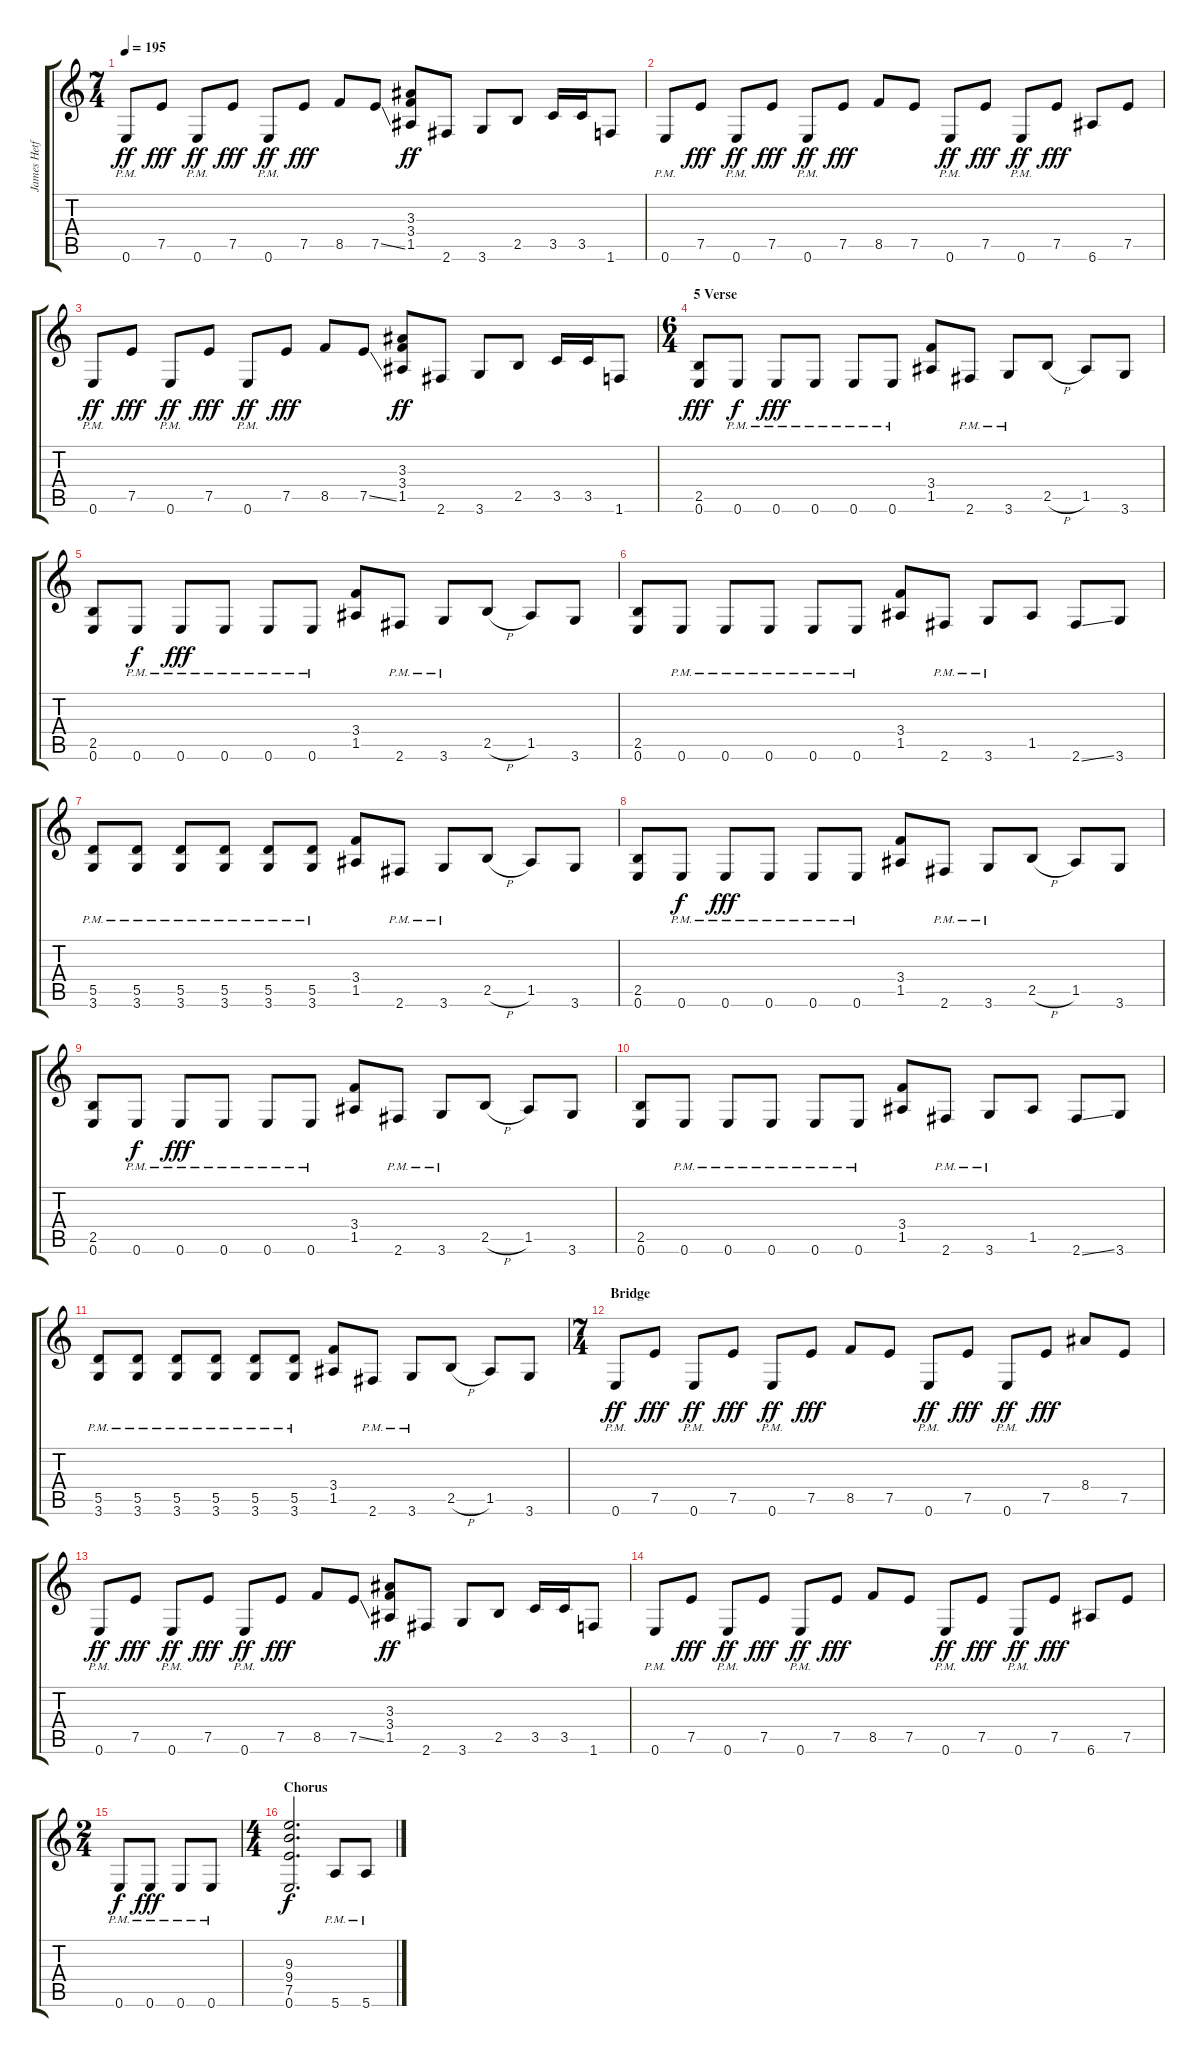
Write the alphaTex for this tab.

\track ("James Hetfield (Guitar I)" "James Hetf") {instrument distortionguitar}
\staff {score tabs}
\tuning (E4 B3 G3 D3 A2 E2) {hide}
\ts (7 4)
\tempo 195
\clef g2
\ks c
0.6{pm}.8{dy ff} 7.5.8{dy fff} 0.6{pm}.8{dy ff} 7.5.8{dy fff} 0.6{pm}.8{dy ff} 7.5.8{dy fff} 8.5.8 7.5{ss}.8 (3.3 3.4 1.5).8{dy ff} 2.6.8 3.6.8 2.5.8 3.5.16 3.5.16 1.6.8 |
0.6{pm}.8 7.5.8{dy fff} 0.6{pm}.8{dy ff} 7.5.8{dy fff} 0.6{pm}.8{dy ff} 7.5.8{dy fff} 8.5.8 7.5.8 0.6{pm}.8{dy ff} 7.5.8{dy fff} 0.6{pm}.8{dy ff} 7.5.8{dy fff} 6.6.8 7.5.8 |
0.6{pm}.8{dy ff} 7.5.8{dy fff} 0.6{pm}.8{dy ff} 7.5.8{dy fff} 0.6{pm}.8{dy ff} 7.5.8{dy fff} 8.5.8 7.5{ss}.8 (3.3 3.4 1.5).8{dy ff} 2.6.8 3.6.8 2.5.8 3.5.16 3.5.16 1.6.8 |
\ts (6 4)
\section ("" "5 Verse")
(2.5 0.6).8{dy fff} 0.6{pm}.8{dy f} 0.6{pm}.8{dy fff} 0.6{pm}.8 0.6{pm}.8 0.6{pm}.8 (3.4 1.5).8 2.6{pm}.8 3.6{pm}.8 2.5{h}.8 1.5.8 3.6.8 |
(2.5 0.6).8 0.6{pm}.8{dy f} 0.6{pm}.8{dy fff} 0.6{pm}.8 0.6{pm}.8 0.6{pm}.8 (3.4 1.5).8 2.6{pm}.8 3.6{pm}.8 2.5{h}.8 1.5.8 3.6.8 |
(2.5 0.6).8 0.6{pm}.8 0.6{pm}.8 0.6{pm}.8 0.6{pm}.8 0.6{pm}.8 (3.4 1.5).8 2.6{pm}.8 3.6{pm}.8 1.5.8 2.6{ss}.8 3.6.8 |
(5.5 3.6{pm}).8 (5.5 3.6{pm}).8 (5.5 3.6{pm}).8 (5.5 3.6{pm}).8 (5.5 3.6{pm}).8 (5.5 3.6{pm}).8 (3.4 1.5).8 2.6{pm}.8 3.6{pm}.8 2.5{h}.8 1.5.8 3.6.8 |
(2.5 0.6).8 0.6{pm}.8{dy f} 0.6{pm}.8{dy fff} 0.6{pm}.8 0.6{pm}.8 0.6{pm}.8 (3.4 1.5).8 2.6{pm}.8 3.6{pm}.8 2.5{h}.8 1.5.8 3.6.8 |
(2.5 0.6).8 0.6{pm}.8{dy f} 0.6{pm}.8{dy fff} 0.6{pm}.8 0.6{pm}.8 0.6{pm}.8 (3.4 1.5).8 2.6{pm}.8 3.6{pm}.8 2.5{h}.8 1.5.8 3.6.8 |
(2.5 0.6).8 0.6{pm}.8 0.6{pm}.8 0.6{pm}.8 0.6{pm}.8 0.6{pm}.8 (3.4 1.5).8 2.6{pm}.8 3.6{pm}.8 1.5.8 2.6{ss}.8 3.6.8 |
(5.5 3.6{pm}).8 (5.5 3.6{pm}).8 (5.5 3.6{pm}).8 (5.5 3.6{pm}).8 (5.5 3.6{pm}).8 (5.5 3.6{pm}).8 (3.4 1.5).8 2.6{pm}.8 3.6{pm}.8 2.5{h}.8 1.5.8 3.6.8 |
\ts (7 4)
\section ("" "Bridge")
0.6{pm}.8{dy ff} 7.5.8{dy fff} 0.6{pm}.8{dy ff} 7.5.8{dy fff} 0.6{pm}.8{dy ff} 7.5.8{dy fff} 8.5.8 7.5.8 0.6{pm}.8{dy ff} 7.5.8{dy fff} 0.6{pm}.8{dy ff} 7.5.8{dy fff} 8.4.8 7.5.8 |
0.6{pm}.8{dy ff} 7.5.8{dy fff} 0.6{pm}.8{dy ff} 7.5.8{dy fff} 0.6{pm}.8{dy ff} 7.5.8{dy fff} 8.5.8 7.5{ss}.8 (3.3 3.4 1.5).8{dy ff} 2.6.8 3.6.8 2.5.8 3.5.16 3.5.16 1.6.8 |
0.6{pm}.8 7.5.8{dy fff} 0.6{pm}.8{dy ff} 7.5.8{dy fff} 0.6{pm}.8{dy ff} 7.5.8{dy fff} 8.5.8 7.5.8 0.6{pm}.8{dy ff} 7.5.8{dy fff} 0.6{pm}.8{dy ff} 7.5.8{dy fff} 6.6.8 7.5.8 |
\ts (2 4)
0.6{pm}.8{dy f} 0.6{pm}.8{dy fff} 0.6{pm}.8 0.6{pm}.8 |
\ts (4 4)
\section ("" "Chorus")
(9.3 9.4 7.5 0.6).2{d dy f} 5.6{pm}.8 5.6{pm}.8
